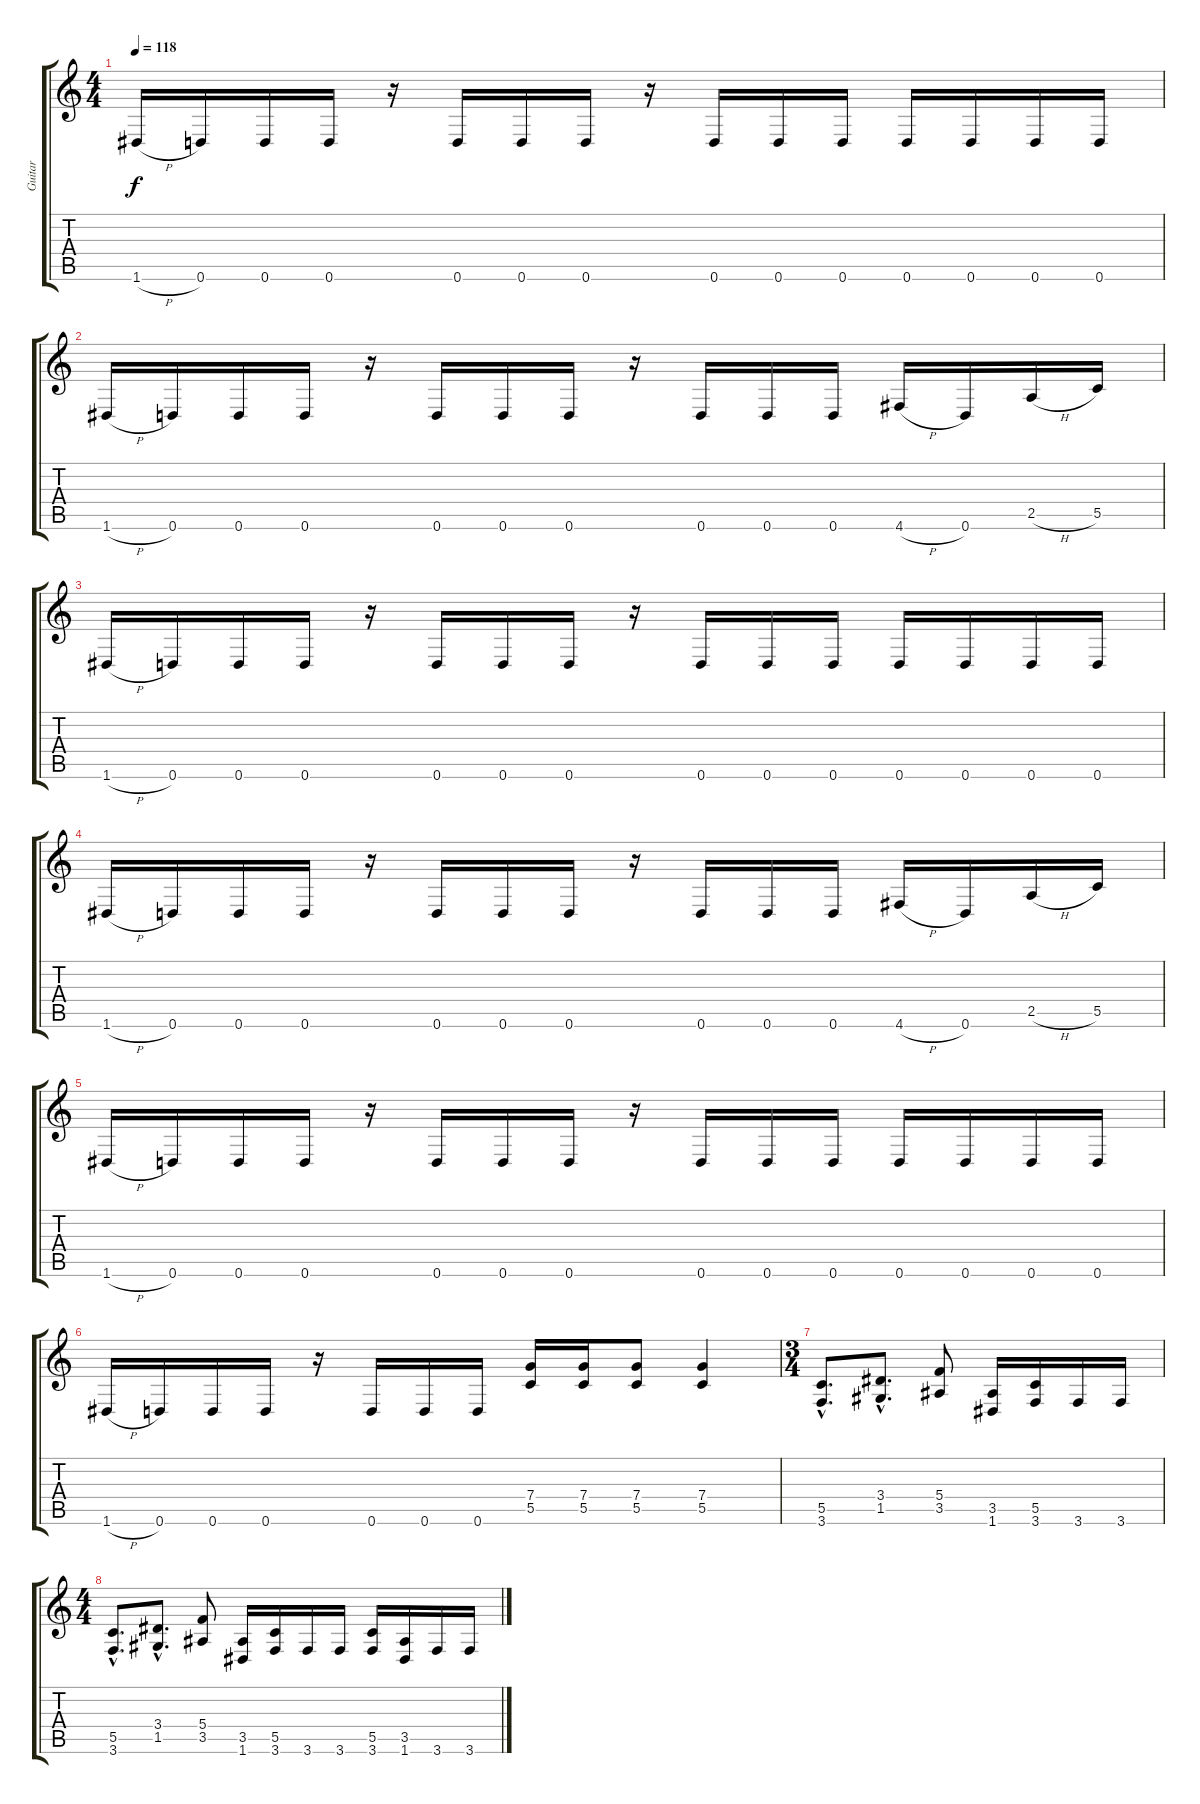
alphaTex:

\track ("Guitar" "Guitar") {instrument distortionguitar}
\staff {score tabs}
\tuning (D4 A3 F3 C3 G2 D2) {hide}
\ts (4 4)
\tempo 118
\clef g2
\ks c
1.6{h}.16{dy f} 0.6.16 0.6.16 0.6.16 r.16 0.6.16 0.6.16 0.6.16 r.16 0.6.16 0.6.16 0.6.16 0.6.16 0.6.16 0.6.16 0.6.16 |
1.6{h}.16 0.6.16 0.6.16 0.6.16 r.16 0.6.16 0.6.16 0.6.16 r.16 0.6.16 0.6.16 0.6.16 4.6{h}.16 0.6.16 2.5{h}.16 5.5.16 |
1.6{h}.16 0.6.16 0.6.16 0.6.16 r.16 0.6.16 0.6.16 0.6.16 r.16 0.6.16 0.6.16 0.6.16 0.6.16 0.6.16 0.6.16 0.6.16 |
1.6{h}.16 0.6.16 0.6.16 0.6.16 r.16 0.6.16 0.6.16 0.6.16 r.16 0.6.16 0.6.16 0.6.16 4.6{h}.16 0.6.16 2.5{h}.16 5.5.16 |
1.6{h}.16 0.6.16 0.6.16 0.6.16 r.16 0.6.16 0.6.16 0.6.16 r.16 0.6.16 0.6.16 0.6.16 0.6.16 0.6.16 0.6.16 0.6.16 |
1.6{h}.16 0.6.16 0.6.16 0.6.16 r.16 0.6.16 0.6.16 0.6.16 (7.4 5.5).16 (7.4 5.5).16 (7.4 5.5).8 (7.4 5.5).4 |
\ts (3 4)
(5.5{hac} 3.6{hac}).8{d} (3.4{hac} 1.5{hac}).8{d} (5.4 3.5).8 (3.5 1.6).16 (5.5 3.6).16 3.6.16 3.6.16 |
\ts (4 4)
(5.5{hac} 3.6{hac}).8{d} (3.4{hac} 1.5{hac}).8{d} (5.4 3.5).8 (3.5 1.6).16 (5.5 3.6).16 3.6.16 3.6.16 (5.5 3.6).16 (3.5 1.6).16 3.6.16 3.6.16
